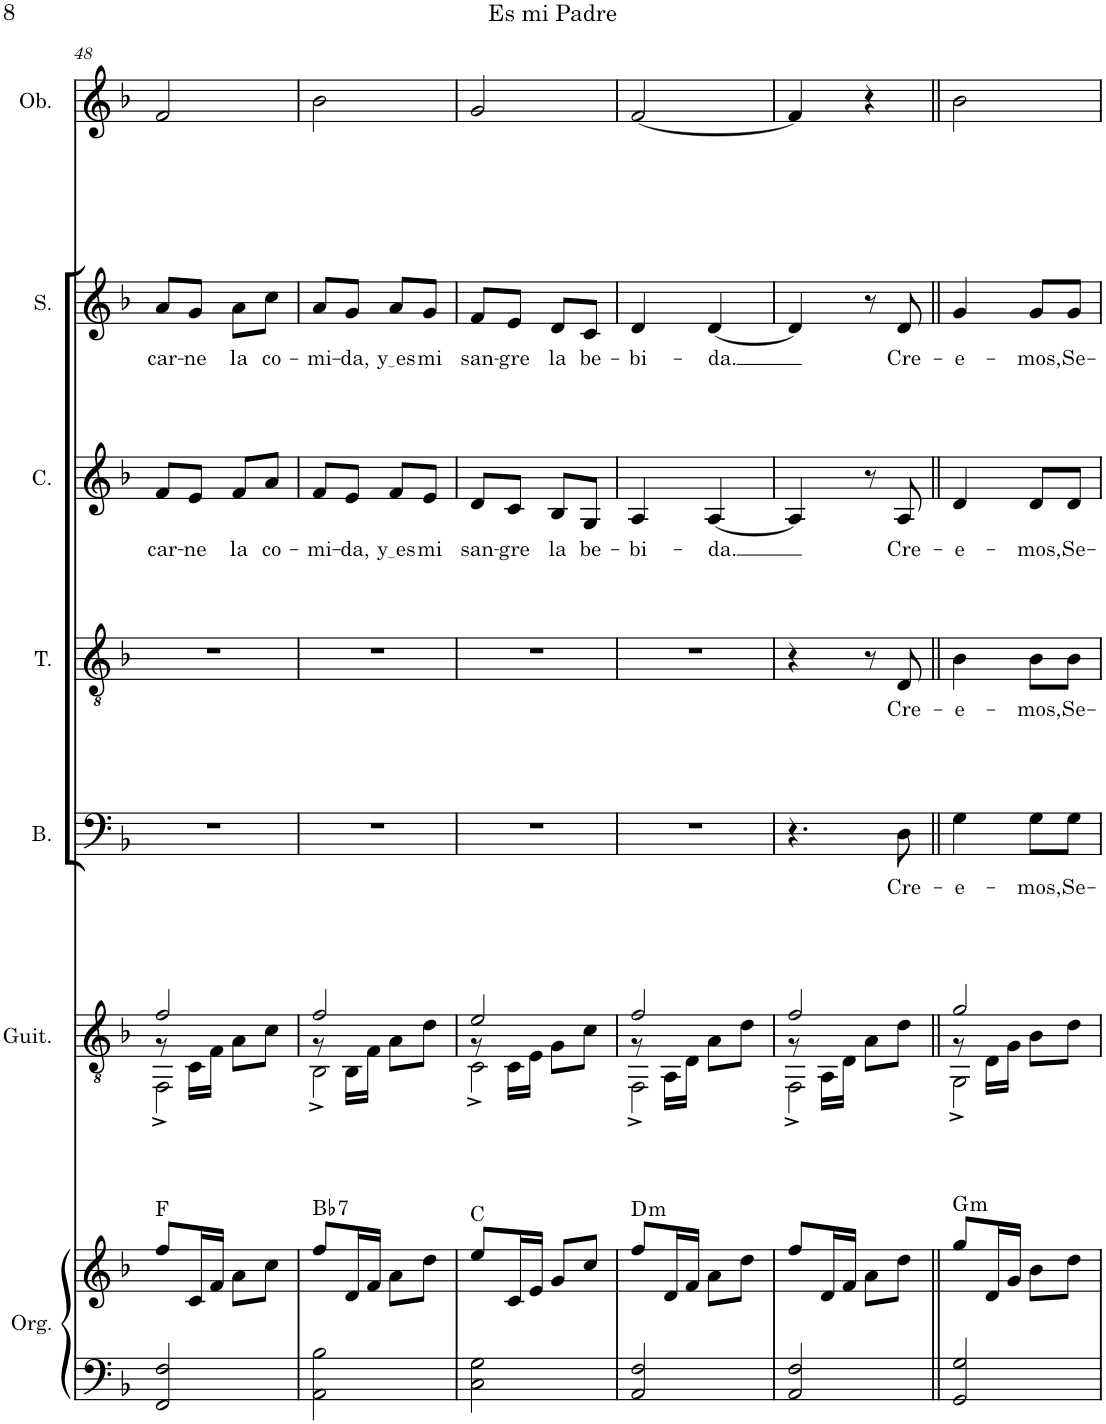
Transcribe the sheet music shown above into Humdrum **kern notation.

**kern	**kern	**harte	**kern	**harte	**kern	**text	**kern	**text	**kern	**text	**kern	**text	**kern
*part7	*part7	*part7	*part6	*part6	*part5	*part5	*part4	*part4	*part3	*part3	*part2	*part2	*part1
*staff8	*staff7	*	*staff6	*	*staff5	*staff5	*staff4	*staff4	*staff3	*staff3	*staff2	*staff2	*staff1
*I"Órgano	*	*	*I"Guitarra	*	*I"Bajo	*	*I"Tenor	*	*I"Contralto	*	*I"Soprano	*	*I"Oboe
*	*	*	*I'Guit.	*	*I'B.	*	*I'T.	*	*I'C.	*	*I'S.	*	*I'Ob.
!!LO:PB:g=z
*clefF4	*clefG2	*	*clefGv2	*	*clefF4	*	*clefGv2	*	*clefG2	*	*clefG2	*	*clefG2
*k[b-]	*k[b-]	*	*k[b-]	*	*k[b-]	*	*k[b-]	*	*k[b-]	*	*k[b-]	*	*k[b-]
*M2/4	*M2/4	*	*M2/4	*	*M2/4	*	*M2/4	*	*M2/4	*	*M2/4	*	*M2/4
=48	=48	=48	=48	=48	=48	=48	=48	=48	=48	=48	=48	=48	=48
*	*	*	*^	*	*	*	*	*	*	*	*	*	*
*	*	*	*	*^	*	*	*	*	*	*	*	*	*	*
!	!	!	!	!	!	!	!	!	!	!	!	!LO:LY:b	!	!LO:LY:b	!
2FF/ 2F/	8ff/L	F:maj	2f/	8r	2FF^\	F:maj	2r	.	2r	.	8f/L	car-	8a/L	car-	2f/
!	!	!	!	!	!	!	!	!	!	!	!	!LO:LY:b	!	!LO:LY:b	!
.	16c/L	.	.	16C\LL	.	.	.	.	.	.	8e/J	-ne	8g/J	-ne	.
.	16f/JJ	.	.	16F\JJ	.	.	.	.	.	.	.	.	.	.	.
!	!	!	!	!	!	!	!	!	!	!	!	!LO:LY:b	!	!LO:LY:b	!
.	8a\L	.	.	8A\L	.	.	.	.	.	.	8f/L	la	8a\L	la	.
!	!	!	!	!	!	!	!	!	!	!	!	!LO:LY:b	!	!LO:LY:b	!
.	8cc\J	.	.	8c\J	.	.	.	.	.	.	8a/J	co-	8cc\J	co-	.
=49	=49	=49	=49	=49	=49	=49	=49	=49	=49	=49	=49	=49	=49	=49	=49
!	!	!LO:H:kt=7	!	!	!	!LO:H:kt=7	!	!	!	!	!	!LO:LY:b	!	!LO:LY:b	!
2AA\ 2B-\	8ff/L	Bb:7	2f/	8r	2BB-^\	Bb:7	2r	.	2r	.	8f/L	-mi-	8a/L	-mi-	2b-\
!	!	!	!	!	!	!	!	!	!	!	!	!LO:LY:b	!	!LO:LY:b	!
.	16d/L	.	.	16BB-\LL	.	.	.	.	.	.	8e/J	-da,	8g/J	-da,	.
.	16f/JJ	.	.	16F\JJ	.	.	.	.	.	.	.	.	.	.	.
!	!	!	!	!	!	!	!	!	!	!	!	!LO:LY:b	!	!LO:LY:b	!
.	8a\L	.	.	8A\L	.	.	.	.	.	.	8f/L	y es	8a/L	y es	.
!	!	!	!	!	!	!	!	!	!	!	!	!LO:LY:b	!	!LO:LY:b	!
.	8dd\J	.	.	8d\J	.	.	.	.	.	.	8e/J	mi	8g/J	mi	.
=50	=50	=50	=50	=50	=50	=50	=50	=50	=50	=50	=50	=50	=50	=50	=50
!	!	!	!	!	!	!	!	!	!	!	!	!LO:LY:b	!	!LO:LY:b	!
2C\ 2G\	8ee/L	C:maj	2e/	8r	2C^\	C:maj	2r	.	2r	.	8d/L	san-	8f/L	san-	2g/
!	!	!	!	!	!	!	!	!	!	!	!	!LO:LY:b	!	!LO:LY:b	!
.	16c/L	.	.	16C\LL	.	.	.	.	.	.	8c/J	-gre	8e/J	-gre	.
.	16e/JJ	.	.	16E\JJ	.	.	.	.	.	.	.	.	.	.	.
!	!	!	!	!	!	!	!	!	!	!	!	!LO:LY:b	!	!LO:LY:b	!
.	8g/L	.	.	8G\L	.	.	.	.	.	.	8B-/L	la	8d/L	la	.
!	!	!	!	!	!	!	!	!	!	!	!	!LO:LY:b	!	!LO:LY:b	!
.	8cc/J	.	.	8c\J	.	.	.	.	.	.	8G/J	be-	8c/J	be-	.
=51	=51	=51	=51	=51	=51	=51	=51	=51	=51	=51	=51	=51	=51	=51	=51
!	!	!LO:H:kt=m	!	!	!	!LO:H:kt=m	!	!	!	!	!	!LO:LY:b	!	!LO:LY:b	!
2AA/ 2F/	8ff/L	D:min	2f/	8r	2FF^\	D:min	2r	.	2r	.	4A/	-bi-	4d/	-bi-	[2f/
.	16d/L	.	.	16AA\LL	.	.	.	.	.	.	.	.	.	.	.
.	16f/JJ	.	.	16D\JJ	.	.	.	.	.	.	.	.	.	.	.
!	!	!	!	!	!	!	!	!	!	!	!	!LO:LY:b	!	!LO:LY:b	!
.	8a\L	.	.	8A\L	.	.	.	.	.	.	[4A/	-da.	[4d/	-da.	.
.	8dd\J	.	.	8d\J	.	.	.	.	.	.	.	.	.	.	.
=52	=52	=52	=52	=52	=52	=52	=52	=52	=52	=52	=52	=52	=52	=52	=52
2AA/ 2F/	8ff/L	.	2f/	8r	2FF^\	.	4.r	.	4r	.	4A/]	.	4d/]	.	4f/]
.	16d/L	.	.	16AA\LL	.	.	.	.	.	.	.	.	.	.	.
.	16f/JJ	.	.	16D\JJ	.	.	.	.	.	.	.	.	.	.	.
.	8a\L	.	.	8A\L	.	.	.	.	8r	.	8r	.	8r	.	4r
!	!	!	!	!	!	!	!	!LO:LY:b	!	!LO:LY:b	!	!LO:LY:b	!	!LO:LY:b	!
.	8dd\J	.	.	8d\J	.	.	8D\	Cre-	8D/	Cre-	8A/	Cre-	8d/	Cre-	.
=53||	=53||	=53||	=53||	=53||	=53||	=53||	=53||	=53||	=53||	=53||	=53||	=53||	=53||	=53||	=53||
!	!	!LO:H:kt=m	!	!	!	!LO:H:kt=m	!	!LO:LY:b	!	!LO:LY:b	!	!LO:LY:b	!	!LO:LY:b	!
2GG/ 2G/	8gg/L	G:min	2g/	8r	2GG^\	G:min	4G\	-e-	4B-\	-e-	4d/	-e-	4g/	-e-	2b-\
.	16d/L	.	.	16D\LL	.	.	.	.	.	.	.	.	.	.	.
.	16g/JJ	.	.	16G\JJ	.	.	.	.	.	.	.	.	.	.	.
!	!	!	!	!	!	!	!	!LO:LY:b	!	!LO:LY:b	!	!LO:LY:b	!	!LO:LY:b	!
.	8b-\L	.	.	8B-\L	.	.	8G\L	-mos,	8B-\L	-mos,	8d/L	-mos,	8g/L	-mos,	.
!	!	!	!	!	!	!	!	!LO:LY:b	!	!LO:LY:b	!	!LO:LY:b	!	!LO:LY:b	!
.	8dd\J	.	.	8d\J	.	.	8G\J	Se-	8B-\J	Se-	8d/J	Se-	8g/J	Se-	.
*	*	*	*v	*v	*v	*	*	*	*	*	*	*	*	*	*
=	=	=	=	=	=	=	=	=	=	=	=	=	=
*-	*-	*-	*-	*-	*-	*-	*-	*-	*-	*-	*-	*-	*-
